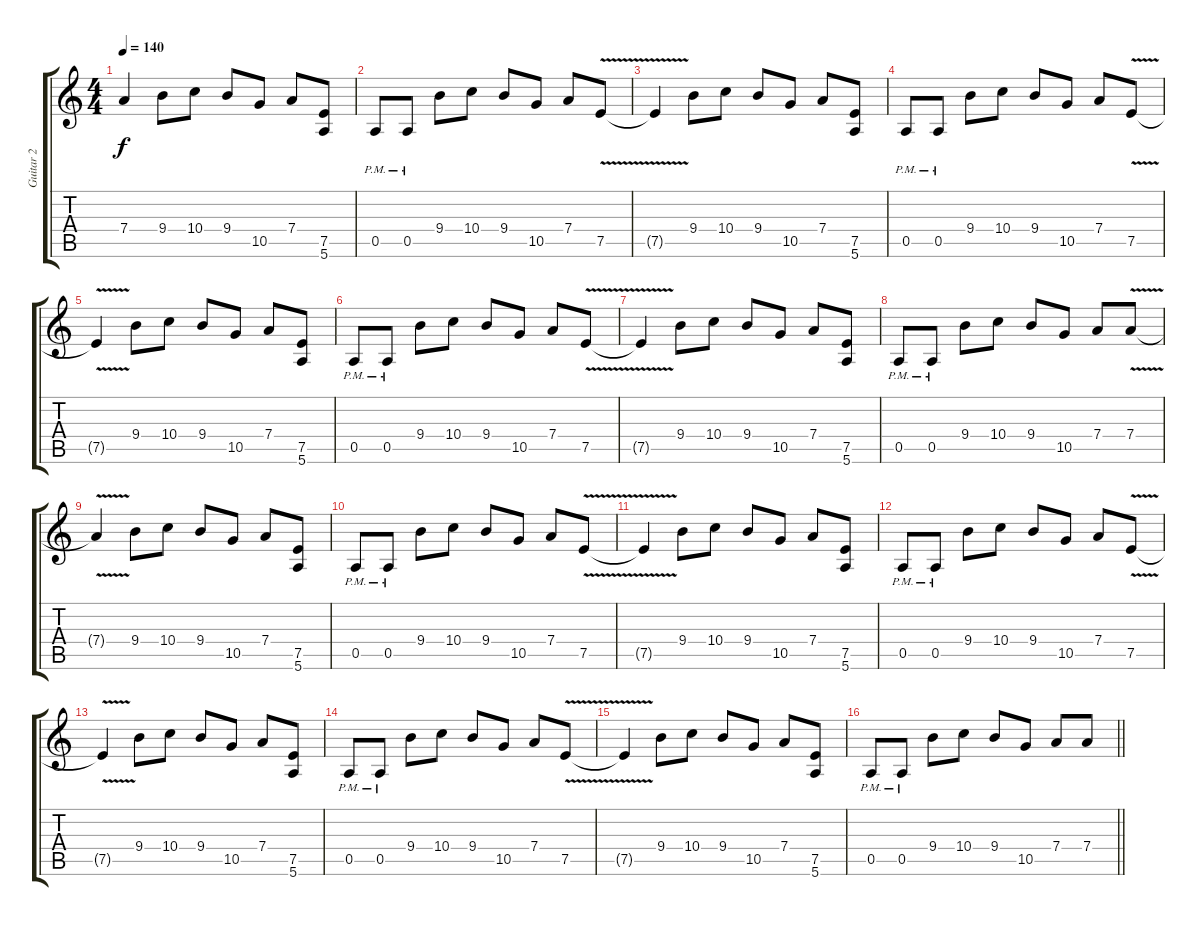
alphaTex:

\track ("Guitar 2" "Guitar 2") {instrument distortionguitar}
\staff {score tabs}
\tuning (E4 B3 G3 D3 A2 E2) {hide}
\ts (4 4)
\tempo 140
\clef g2
\ks c
7.4{t}.4{dy f} 9.4.8 10.4.8 9.4.8 10.5.8 7.4.8 (7.5 5.6).8 |
0.5{pm}.8 0.5{pm}.8 9.4.8 10.4.8 9.4.8 10.5.8 7.4.8 7.5{v}.8 |
7.5{t}.4 9.4.8 10.4.8 9.4.8 10.5.8 7.4.8 (7.5 5.6).8 |
0.5{pm}.8 0.5{pm}.8 9.4.8 10.4.8 9.4.8 10.5.8 7.4.8 7.5{v}.8 |
7.5{t}.4 9.4.8 10.4.8 9.4.8 10.5.8 7.4.8 (7.5 5.6).8 |
0.5{pm}.8 0.5{pm}.8 9.4.8 10.4.8 9.4.8 10.5.8 7.4.8 7.5{v}.8 |
7.5{t}.4 9.4.8 10.4.8 9.4.8 10.5.8 7.4.8 (7.5 5.6).8 |
0.5{pm}.8 0.5{pm}.8 9.4.8 10.4.8 9.4.8 10.5.8 7.4.8 7.4{v}.8 |
7.4{t}.4 9.4.8 10.4.8 9.4.8 10.5.8 7.4.8 (7.5 5.6).8 |
0.5{pm}.8 0.5{pm}.8 9.4.8 10.4.8 9.4.8 10.5.8 7.4.8 7.5{v}.8 |
7.5{t}.4 9.4.8 10.4.8 9.4.8 10.5.8 7.4.8 (7.5 5.6).8 |
0.5{pm}.8 0.5{pm}.8 9.4.8 10.4.8 9.4.8 10.5.8 7.4.8 7.5{v}.8 |
7.5{t}.4 9.4.8 10.4.8 9.4.8 10.5.8 7.4.8 (7.5 5.6).8 |
0.5{pm}.8 0.5{pm}.8 9.4.8 10.4.8 9.4.8 10.5.8 7.4.8 7.5{v}.8 |
7.5{t}.4 9.4.8 10.4.8 9.4.8 10.5.8 7.4.8 (7.5 5.6).8 |
\barLineRight lightlight
0.5{pm}.8 0.5{pm}.8 9.4.8 10.4.8 9.4.8 10.5.8 7.4.8 7.4.8
